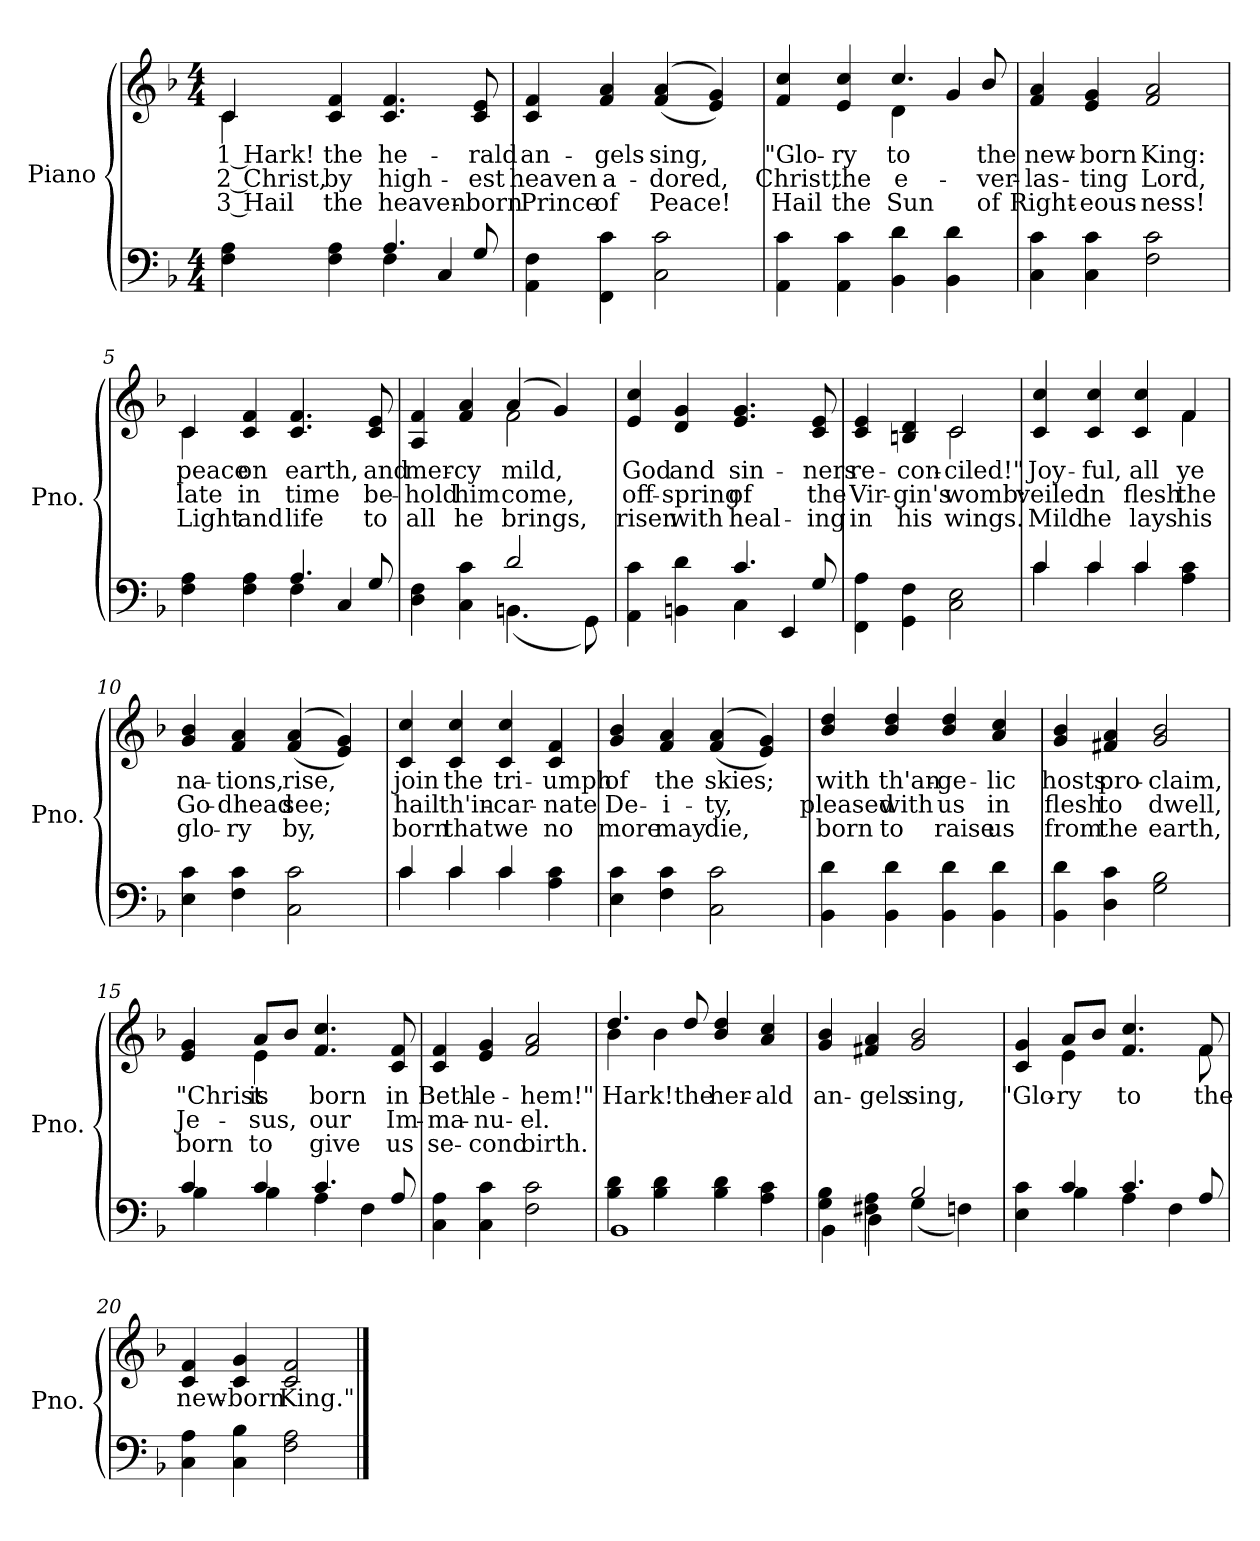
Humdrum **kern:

**kern	**kern	**text	**text	**text
*part2	*part1	*part1	*part1	*part1
*staff2	*staff1	*staff1	*staff1	*staff1
*I"Piano	*I"Piano	*	*	*
*I'Pno.	*I'Pno.	*	*	*
!!LO:PB:g=z
*clefF4	*clefG2	*	*	*
*k[b-]	*k[b-]	*	*	*
*F:	*F:	*	*	*
*M4/4	*M4/4	*	*	*
=1	=1	=1	=1	=1
*^	*	*	*	*
!	!	!	!LO:LY:b:color=#000000	!LO:LY:b:color=#000000	!LO:LY:b:color=#000000
*	*	*^	*	*	*
4Fi\ 4Ai	2ryy	4ci/	4ci\	1 Hark!	2 Christ,	3 Hail
!	!	!	!	!LO:LY:b:color=#000000	!LO:LY:b:color=#000000	!LO:LY:b:color=#000000
4Fi\ 4Ai	.	4ci/ 4fi	2.ryy	the	by	the
!	!	!	!	!LO:LY:b:color=#000000	!LO:LY:b:color=#000000	!LO:LY:b:color=#000000
4.Ai/	4Fi\	4.ci/ 4.fi	.	he-	high-	heaven-
.	4Ci/	.	.	.	.	.
!	!	!	!	!LO:LY:b:color=#000000	!LO:LY:b:color=#000000	!LO:LY:b:color=#000000
8Gi/L	.	8ci/ 8eiL	.	-rald	-est	-born
*v	*v	*	*	*	*	*
*	*v	*v	*	*	*
=2	=2	=2	=2	=2
!	!	!LO:LY:b:color=#000000	!LO:LY:b:color=#000000	!LO:LY:b:color=#000000
4AAi\ 4Fi	4ci/ 4fi	an-	heaven	Prince
!	!	!LO:LY:b:color=#000000	!LO:LY:b:color=#000000	!LO:LY:b:color=#000000
4FFi\ 4ci	4fi/ 4ai	-gels	a-	of
!	!	!LO:LY:b:color=#000000	!LO:LY:b:color=#000000	!LO:LY:b:color=#000000
2Ci\ 2ci	((4fi/ 4ai	sing,	-dored,	Peace!
.	4ei/ 4gi))	.	.	.
=3	=3	=3	=3	=3
!	!	!LO:LY:b:color=#000000	!LO:LY:b:color=#000000	!LO:LY:b:color=#000000
*	*^	*	*	*
4AAi\ 4ci	4fi/ 4cci	2ryy	"Glo-	Christ,	Hail
!	!	!	!LO:LY:b:color=#000000	!LO:LY:b:color=#000000	!LO:LY:b:color=#000000
4AAi\ 4ci	4ei/ 4cci	.	-ry	the	the
!	!	!	!LO:LY:b:color=#000000	!LO:LY:b:color=#000000	!LO:LY:b:color=#000000
4BB-i\ 4di	4.cci/	4di\	to	e-	Sun
4BB-i\ 4di	.	4gi/	.	.	.
!	!	!	!LO:LY:b:color=#000000	!LO:LY:b:color=#000000	!LO:LY:b:color=#000000
.	8b-i/L	.	the	-ver-	of
*	*v	*v	*	*	*
=4	=4	=4	=4	=4
!	!	!LO:LY:b:color=#000000	!LO:LY:b:color=#000000	!LO:LY:b:color=#000000
4Ci\ 4ci	4fi/ 4ai	new-	-las-	Right-
!	!	!LO:LY:b:color=#000000	!LO:LY:b:color=#000000	!LO:LY:b:color=#000000
4Ci\ 4ci	4ei/ 4gi	-born	-ting	-eous-
!	!	!LO:LY:b:color=#000000	!LO:LY:b:color=#000000	!LO:LY:b:color=#000000
2Fi\ 2ci	2fi/ 2ai	King:	Lord,	-ness!
!!LO:LB:g=z
=5	=5	=5	=5	=5
*^	*	*	*	*
!	!	!	!LO:LY:b:color=#000000	!LO:LY:b:color=#000000	!LO:LY:b:color=#000000
*	*	*^	*	*	*
4Fi\ 4Ai	2ryy	4ci/	4ci\	peace	late	Light
!	!	!	!	!LO:LY:b:color=#000000	!LO:LY:b:color=#000000	!LO:LY:b:color=#000000
4Fi\ 4Ai	.	4ci/ 4fi	2.ryy	on	in	and
!	!	!	!	!LO:LY:b:color=#000000	!LO:LY:b:color=#000000	!LO:LY:b:color=#000000
4.Ai/	4Fi\	4.ci/ 4.fi	.	earth,	time	life
.	4Ci/	.	.	.	.	.
!	!	!	!	!LO:LY:b:color=#000000	!LO:LY:b:color=#000000	!LO:LY:b:color=#000000
8Gi/L	.	8ci/ 8eiL	.	and	be-	to
=6	=6	=6	=6	=6	=6	=6
!	!	!	!	!LO:LY:b:color=#000000	!LO:LY:b:color=#000000	!LO:LY:b:color=#000000
4Di\ 4Fi	2ryy	4Ai/ 4fi	2ryy	mer-	-hold	all
!	!	!	!	!LO:LY:b:color=#000000	!LO:LY:b:color=#000000	!LO:LY:b:color=#000000
4Ci\ 4ci	.	4fi/ 4ai	.	-cy	him	he
!	!	!	!	!LO:LY:b:color=#000000	!LO:LY:b:color=#000000	!LO:LY:b:color=#000000
2di/	(4.BBni\	(4ai/	2fi\	mild,	come,	brings,
.	.	4gi/)	.	.	.	.
.	8GGi\L)	.	.	.	.	.
*	*	*v	*v	*	*	*
=7	=7	=7	=7	=7	=7
!	!	!	!LO:LY:b:color=#000000	!LO:LY:b:color=#000000	!LO:LY:b:color=#000000
4AAi\ 4ci	2ryy	4ei/ 4cci	God	off-	risen
!	!	!	!LO:LY:b:color=#000000	!LO:LY:b:color=#000000	!LO:LY:b:color=#000000
4BBni\ 4di	.	4di/ 4gi	and	-spring	with
!	!	!	!LO:LY:b:color=#000000	!LO:LY:b:color=#000000	!LO:LY:b:color=#000000
4.ci/	4Ci\	4.ei/ 4.gi	sin-	of	heal-
.	4EEi/	.	.	.	.
!	!	!	!LO:LY:b:color=#000000	!LO:LY:b:color=#000000	!LO:LY:b:color=#000000
8Gi/L	.	8ci/ 8eiL	-ners	the	-ing
*v	*v	*	*	*	*
=8	=8	=8	=8	=8
!	!	!LO:LY:b:color=#000000	!LO:LY:b:color=#000000	!LO:LY:b:color=#000000
*	*^	*	*	*
4FFi\ 4Ai	4ci/ 4ei	2ryy	re-	Vir-	in
!	!	!	!LO:LY:b:color=#000000	!LO:LY:b:color=#000000	!LO:LY:b:color=#000000
4GGi\ 4Fi	4Bni/ 4di	.	-con-	-gin's	his
!	!	!	!LO:LY:b:color=#000000	!LO:LY:b:color=#000000	!LO:LY:b:color=#000000
2Ci\ 2Ei	2ci/	2ci\	-ciled!"	womb:	wings.
!!LO:LB:g=z	!!
=9	=9	=9	=9	=9	=9
*^	*	*	*	*	*
!	!	!	!	!LO:LY:b:color=#000000	!LO:LY:b:color=#000000	!LO:LY:b:color=#000000
4ci/	4ci\	4ci/ 4cci	2.ryy	Joy-	veiled	Mild
!	!	!	!	!LO:LY:b:color=#000000	!LO:LY:b:color=#000000	!LO:LY:b:color=#000000
4ci/	4ci\	4ci/ 4cci	.	-ful,	in	he
!	!	!	!	!LO:LY:b:color=#000000	!LO:LY:b:color=#000000	!LO:LY:b:color=#000000
4ci/	4ci\	4ci/ 4cci	.	all	flesh	lays
!	!	!	!	!LO:LY:b:color=#000000	!LO:LY:b:color=#000000	!LO:LY:b:color=#000000
4Ai\ 4ci	4ryy	4fi/	4fi\	ye	the	his
=10	=10	=10	=10	=10	=10	=10
!	!	!	!	!LO:LY:b:color=#000000	!LO:LY:b:color=#000000	!LO:LY:b:color=#000000
*v	*v	*	*	*	*	*
*	*v	*v	*	*	*
4Ei\ 4ci	4gi/ 4b-i	na-	Go-	glo-
!	!	!LO:LY:b:color=#000000	!LO:LY:b:color=#000000	!LO:LY:b:color=#000000
4Fi\ 4ci	4fi/ 4ai	-tions,	-dhead	-ry
!	!	!LO:LY:b:color=#000000	!LO:LY:b:color=#000000	!LO:LY:b:color=#000000
2Ci\ 2ci	((4fi/ 4ai	rise,	see;	by,
.	4ei/ 4gi))	.	.	.
=11	=11	=11	=11	=11
*^	*	*	*	*
!	!	!	!LO:LY:b:color=#000000	!LO:LY:b:color=#000000	!LO:LY:b:color=#000000
4ci/	4ci\	4ci/ 4cci	join	hail	born
!	!	!	!LO:LY:b:color=#000000	!LO:LY:b:color=#000000	!LO:LY:b:color=#000000
4ci/	4ci\	4ci/ 4cci	the	th'in-	that
!	!	!	!LO:LY:b:color=#000000	!LO:LY:b:color=#000000	!LO:LY:b:color=#000000
4ci/	4ci\	4ci/ 4cci	tri-	-car-	we
!	!	!	!LO:LY:b:color=#000000	!LO:LY:b:color=#000000	!LO:LY:b:color=#000000
4Ai\ 4ci	4ryy	4ci/ 4fi	-umph	-nate	no
=12	=12	=12	=12	=12	=12
!	!	!	!LO:LY:b:color=#000000	!LO:LY:b:color=#000000	!LO:LY:b:color=#000000
*v	*v	*	*	*	*
4Ei\ 4ci	4gi/ 4b-i	of	De-	more
!	!	!LO:LY:b:color=#000000	!LO:LY:b:color=#000000	!LO:LY:b:color=#000000
4Fi\ 4ci	4fi/ 4ai	the	-i-	may
!	!	!LO:LY:b:color=#000000	!LO:LY:b:color=#000000	!LO:LY:b:color=#000000
2Ci\ 2ci	((4fi/ 4ai	skies;	-ty,	die,
.	4ei/ 4gi))	.	.	.
!!LO:LB:g=z
=13	=13	=13	=13	=13
!	!	!LO:LY:b:color=#000000	!LO:LY:b:color=#000000	!LO:LY:b:color=#000000
4BB-i\ 4di	4b-i/ 4ddi	with	pleased	born
!	!	!LO:LY:b:color=#000000	!LO:LY:b:color=#000000	!LO:LY:b:color=#000000
4BB-i\ 4di	4b-i/ 4ddi	th'an-	with	to
!	!	!LO:LY:b:color=#000000	!LO:LY:b:color=#000000	!LO:LY:b:color=#000000
4BB-i\ 4di	4b-i/ 4ddi	-ge-	us	raise
!	!	!LO:LY:b:color=#000000	!LO:LY:b:color=#000000	!LO:LY:b:color=#000000
4BB-i\ 4di	4ai/ 4cci	-lic	in	us
=14	=14	=14	=14	=14
!	!	!LO:LY:b:color=#000000	!LO:LY:b:color=#000000	!LO:LY:b:color=#000000
4BB-i\ 4di	4gi/ 4b-i	hosts	flesh	from
!	!	!LO:LY:b:color=#000000	!LO:LY:b:color=#000000	!LO:LY:b:color=#000000
4Di\ 4ci	4f#Xi/ 4ai	pro-	to	the
!	!	!LO:LY:b:color=#000000	!LO:LY:b:color=#000000	!LO:LY:b:color=#000000
2Gi\ 2B-i	2gi/ 2b-i	-claim,	dwell,	earth,
=15	=15	=15	=15	=15
*^	*	*	*	*
!	!	!	!LO:LY:b:color=#000000	!LO:LY:b:color=#000000	!LO:LY:b:color=#000000
*	*	*^	*	*	*
4ci/	4B-i\	4ei/ 4gi	4ryy	"Christ	Je-	born
!	!	!	!	!LO:LY:b:color=#000000	!LO:LY:b:color=#000000	!LO:LY:b:color=#000000
4ci/	4B-i\	8ai/L	4ei\	is	-sus,	to
.	.	8b-i/J	.	.	.	.
!	!	!	!	!LO:LY:b:color=#000000	!LO:LY:b:color=#000000	!LO:LY:b:color=#000000
4.ci/	4Ai\	4.fi/ 4.cci	2ryy	born	our	give
.	4Fi\	.	.	.	.	.
!	!	!	!	!LO:LY:b:color=#000000	!LO:LY:b:color=#000000	!LO:LY:b:color=#000000
8Ai/L	.	8ci/ 8fiL	.	in	Im-	us
*v	*v	*	*	*	*	*
*	*v	*v	*	*	*
=16	=16	=16	=16	=16
!	!	!LO:LY:b:color=#000000	!LO:LY:b:color=#000000	!LO:LY:b:color=#000000
4Ci\ 4Ai	4ci/ 4fi	Beth-	-ma-	se-
!	!	!LO:LY:b:color=#000000	!LO:LY:b:color=#000000	!LO:LY:b:color=#000000
4Ci\ 4ci	4ei/ 4gi	-le-	-nu-	-cond
!	!	!LO:LY:b:color=#000000	!LO:LY:b:color=#000000	!LO:LY:b:color=#000000
2Fi\ 2ci	2fi/ 2ai	-hem!"	-el.	birth.
!!LO:PB:g=z
=17	=17	=17	=17	=17
*^	*	*	*	*
!	!	!	!LO:LY:b:color=#000000	!	!
*	*	*^	*	*	*
4B-i\ 4di	1BB-i\	4.ddi/	4b-i\	Hark!	.	.
4B-i\ 4di	.	.	4b-i\	.	.	.
!	!	!	!	!LO:LY:b:color=#000000	!	!
.	.	8ddi/L	.	the	.	.
!	!	!	!	!LO:LY:b:color=#000000	!	!
4B-i\ 4di	.	4b-i/ 4ddi	2ryy	her-	.	.
!	!	!	!	!LO:LY:b:color=#000000	!	!
4Ai\ 4ci	.	4ai/ 4cci	.	-ald	.	.
*	*	*v	*v	*	*	*
=18	=18	=18	=18	=18	=18
!	!	!	!LO:LY:b:color=#000000	!	!
4Gi\ 4B-i	4BB-i\	4gi/ 4b-i	an-	.	.
!	!	!	!LO:LY:b:color=#000000	!	!
4F#Xi\ 4Ai	4Di\	4f#Xi/ 4ai	-gels	.	.
!	!	!	!LO:LY:b:color=#000000	!	!
2B-i/	(4Gi\	2gi/ 2b-i	sing,	.	.
.	4Fni\)	.	.	.	.
=19	=19	=19	=19	=19	=19
!	!	!	!LO:LY:b:color=#000000	!	!
*	*	*^	*	*	*
4Ei\ 4ci	4ryy	4ci/ 4gi	4ryy	"Glo-	.	.
!	!	!	!	!LO:LY:b:color=#000000	!	!
4ci/	4B-i\	8ai/L	4ei\	-ry	.	.
.	.	8b-i/J	.	.	.	.
!	!	!	!	!LO:LY:b:color=#000000	!	!
4.ci/	4Ai\	4.fi/ 4.cci	4.ryy	to	.	.
.	4Fi\	.	.	.	.	.
!	!	!	!	!LO:LY:b:color=#000000	!	!
8Ai/L	.	8fi/L	8fi\L	the	.	.
*v	*v	*	*	*	*	*
=20	=20	=20	=20	=20	=20
!	!	!	!LO:LY:b:color=#000000	!	!
*	*v	*v	*	*	*
4Ci\ 4Ai	4ci/ 4fi	new-	.	.
!	!	!LO:LY:b:color=#000000	!	!
4Ci\ 4B-i	4ci/ 4gi	-born	.	.
!	!	!LO:LY:b:color=#000000	!	!
2Fi\ 2Ai	2ci/ 2fi	King."	.	.
==	==	==	==	==
*-	*-	*-	*-	*-
